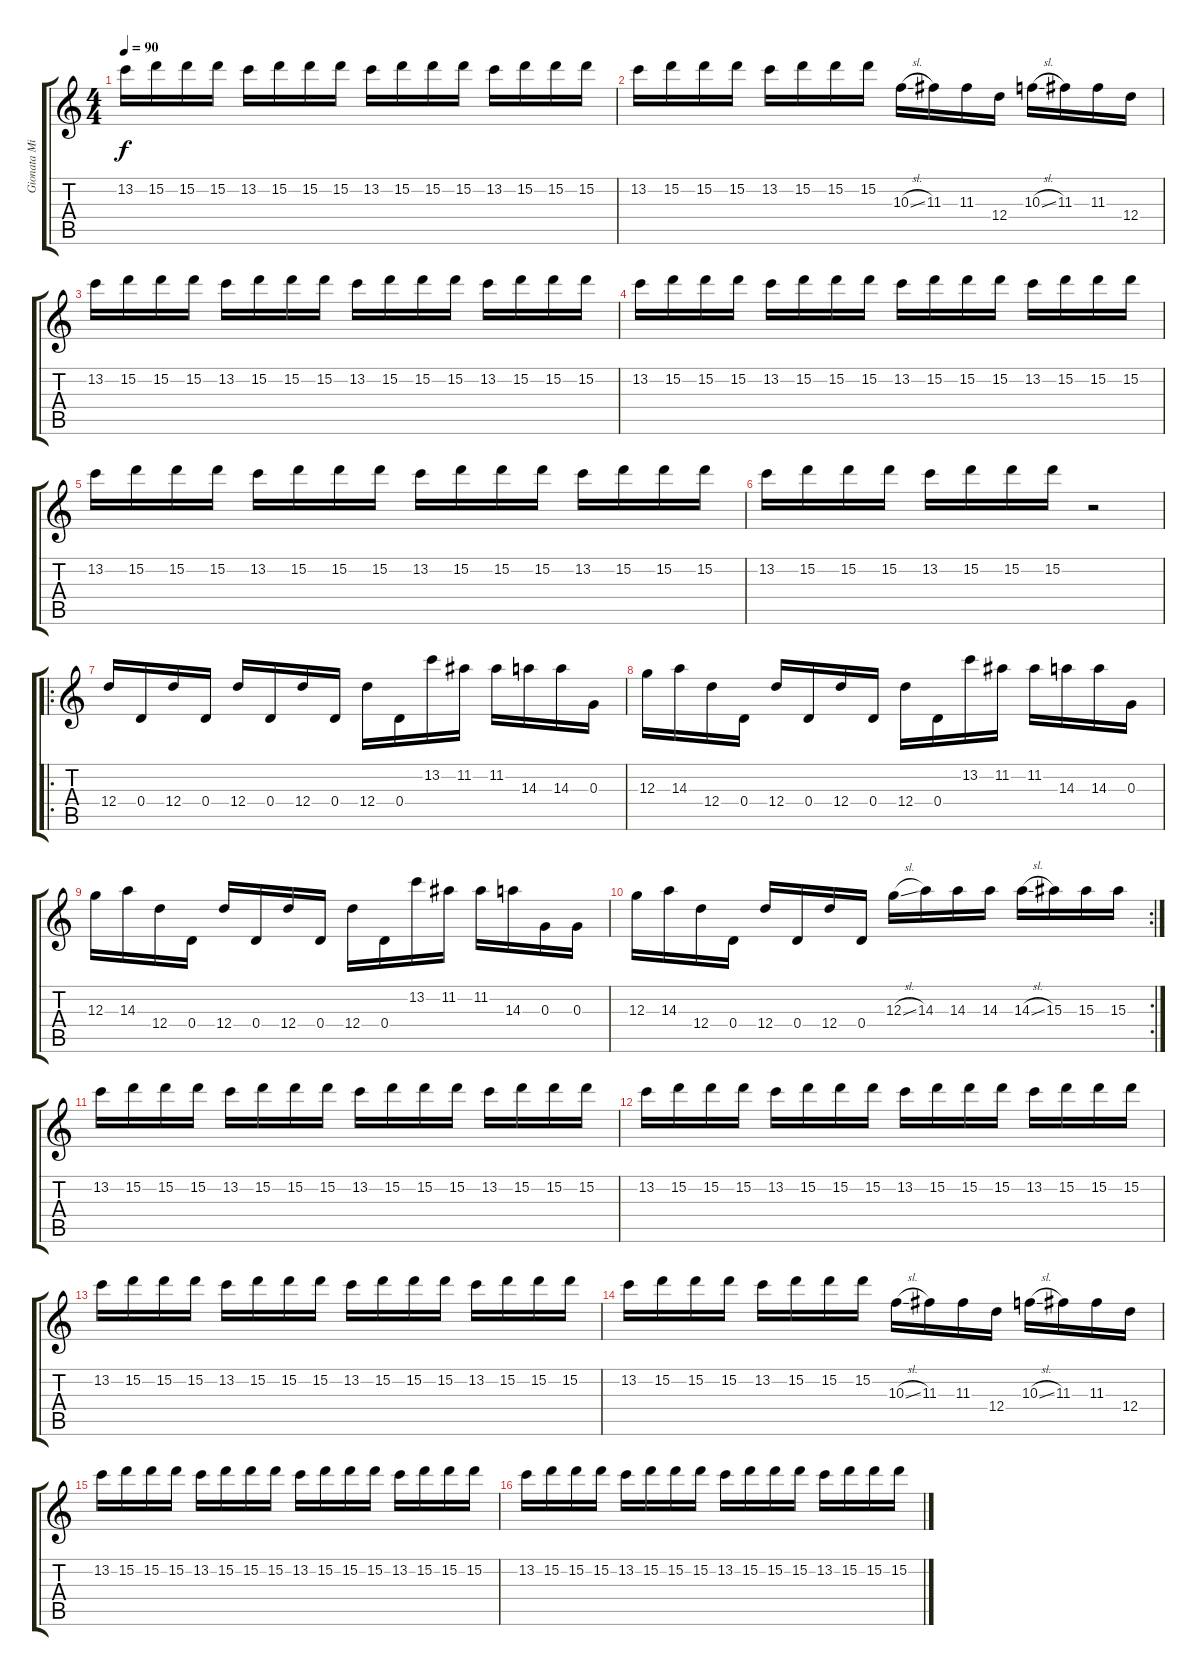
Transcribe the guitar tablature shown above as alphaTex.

\track ("Gionata Mirai2" "Gionata Mi") {instrument overdrivenguitar}
\staff {score tabs}
\tuning (E4 B3 G3 D3 A2 D2) {hide}
\ts (4 4)
\tempo 90
\clef g2
\ks c
13.2.16{dy f} 15.2.16 15.2.16 15.2.16 13.2.16 15.2.16 15.2.16 15.2.16 13.2.16 15.2.16 15.2.16 15.2.16 13.2.16 15.2.16 15.2.16 15.2.16 |
13.2.16 15.2.16 15.2.16 15.2.16 13.2.16 15.2.16 15.2.16 15.2.16 10.3{sl}.16 11.3.16 11.3.16 12.4.16 10.3{sl}.16 11.3.16 11.3.16 12.4.16 |
13.2.16 15.2.16 15.2.16 15.2.16 13.2.16 15.2.16 15.2.16 15.2.16 13.2.16 15.2.16 15.2.16 15.2.16 13.2.16 15.2.16 15.2.16 15.2.16 |
13.2.16 15.2.16 15.2.16 15.2.16 13.2.16 15.2.16 15.2.16 15.2.16 13.2.16 15.2.16 15.2.16 15.2.16 13.2.16 15.2.16 15.2.16 15.2.16 |
13.2.16 15.2.16 15.2.16 15.2.16 13.2.16 15.2.16 15.2.16 15.2.16 13.2.16 15.2.16 15.2.16 15.2.16 13.2.16 15.2.16 15.2.16 15.2.16 |
13.2.16 15.2.16 15.2.16 15.2.16 13.2.16 15.2.16 15.2.16 15.2.16 r.2 |
\ro
12.4.16 0.4.16 12.4.16 0.4.16 12.4.16 0.4.16 12.4.16 0.4.16 12.4.16 0.4.16 13.2.16 11.2.16 11.2.16 14.3.16 14.3.16 0.3.16 |
12.3.16 14.3.16 12.4.16 0.4.16 12.4.16 0.4.16 12.4.16 0.4.16 12.4.16 0.4.16 13.2.16 11.2.16 11.2.16 14.3.16 14.3.16 0.3.16 |
12.3.16 14.3.16 12.4.16 0.4.16 12.4.16 0.4.16 12.4.16 0.4.16 12.4.16 0.4.16 13.2.16 11.2.16 11.2.16 14.3.16 0.3.16 0.3.16 |
\rc 2
12.3.16 14.3.16 12.4.16 0.4.16 12.4.16 0.4.16 12.4.16 0.4.16 12.3{sl}.16 14.3.16 14.3.16 14.3.16 14.3{sl}.16 15.3.16 15.3.16 15.3.16 |
13.2.16 15.2.16 15.2.16 15.2.16 13.2.16 15.2.16 15.2.16 15.2.16 13.2.16 15.2.16 15.2.16 15.2.16 13.2.16 15.2.16 15.2.16 15.2.16 |
13.2.16 15.2.16 15.2.16 15.2.16 13.2.16 15.2.16 15.2.16 15.2.16 13.2.16 15.2.16 15.2.16 15.2.16 13.2.16 15.2.16 15.2.16 15.2.16 |
13.2.16 15.2.16 15.2.16 15.2.16 13.2.16 15.2.16 15.2.16 15.2.16 13.2.16 15.2.16 15.2.16 15.2.16 13.2.16 15.2.16 15.2.16 15.2.16 |
13.2.16 15.2.16 15.2.16 15.2.16 13.2.16 15.2.16 15.2.16 15.2.16 10.3{sl}.16 11.3.16 11.3.16 12.4.16 10.3{sl}.16 11.3.16 11.3.16 12.4.16 |
13.2.16 15.2.16 15.2.16 15.2.16 13.2.16 15.2.16 15.2.16 15.2.16 13.2.16 15.2.16 15.2.16 15.2.16 13.2.16 15.2.16 15.2.16 15.2.16 |
13.2.16 15.2.16 15.2.16 15.2.16 13.2.16 15.2.16 15.2.16 15.2.16 13.2.16 15.2.16 15.2.16 15.2.16 13.2.16 15.2.16 15.2.16 15.2.16
